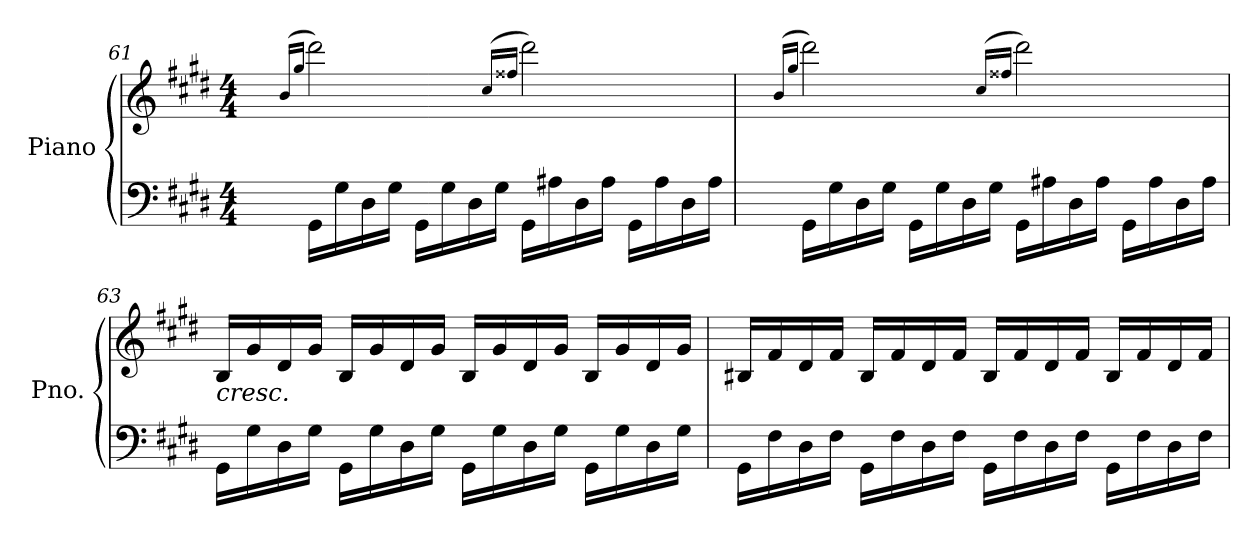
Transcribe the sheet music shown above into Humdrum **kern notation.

**kern	**kern
*part1	*part1
*staff2	*staff1
*I"Piano	*
*I'Pno.	*
*clefF4	*clefG2
*k[f#c#g#d#]	*k[f#c#g#d#]
*M4/4	*M4/4
=61	=61
*	*^
.	(>16qb/LL	qbLyy
.	16qgg#/JJ	qgg#Jyy
16GG#\LL	2ddd#\)	2ddd#!yy
16G#\	.	.
16D#\	.	.
16G#\JJ	.	.
16GG#\LL	.	.
16G#\	.	.
16D#\	.	.
16G#\JJ	.	.
.	(>16qcc#/LL	qcc#Lyy
.	16qff##X/JJ	qff##Jyy
16GG#\LL	2ddd#\)	2ddd#!yy
16A#X\	.	.
16D#\	.	.
16A#\JJ	.	.
16GG#\LL	.	.
16A#\	.	.
16D#\	.	.
16A#\JJ	.	.
=62	=62	=62
.	(>16qb/LL	qbLyy
.	16qgg#/JJ	qgg#Jyy
16GG#\LL	2ddd#\)	2ddd#!yy
16G#\	.	.
16D#\	.	.
16G#\JJ	.	.
16GG#\LL	.	.
16G#\	.	.
16D#\	.	.
16G#\JJ	.	.
.	(>16qcc#/LL	qcc#Lyy
.	16qff##X/JJ	qff##Jyy
16GG#\LL	2ddd#\)	2ddd#!yy
16A#X\	.	.
16D#\	.	.
16A#\JJ	.	.
16GG#\LL	.	.
16A#\	.	.
16D#\	.	.
16A#\JJ	.	.
*	*v	*v
!!LO:LB:g=z
=63	=63
!	!LO:TX:b:i:t=cresc.
16GG#\LL	16B/LL
16G#\	16g#/
16D#\	16d#/
16G#\JJ	16g#/JJ
16GG#\LL	16B/LL
16G#\	16g#/
16D#\	16d#/
16G#\JJ	16g#/JJ
16GG#\LL	16B/LL
16G#\	16g#/
16D#\	16d#/
16G#\JJ	16g#/JJ
16GG#\LL	16B/LL
16G#\	16g#/
16D#\	16d#/
16G#\JJ	16g#/JJ
=64	=64
16GG#\LL	16B#X/LL
16F#\	16f#/
16D#\	16d#/
16F#\JJ	16f#/JJ
16GG#\LL	16B#/LL
16F#\	16f#/
16D#\	16d#/
16F#\JJ	16f#/JJ
16GG#\LL	16B#/LL
16F#\	16f#/
16D#\	16d#/
16F#\JJ	16f#/JJ
16GG#\LL	16B#/LL
16F#\	16f#/
16D#\	16d#/
16F#\JJ	16f#/JJ
=	=
*-	*-
